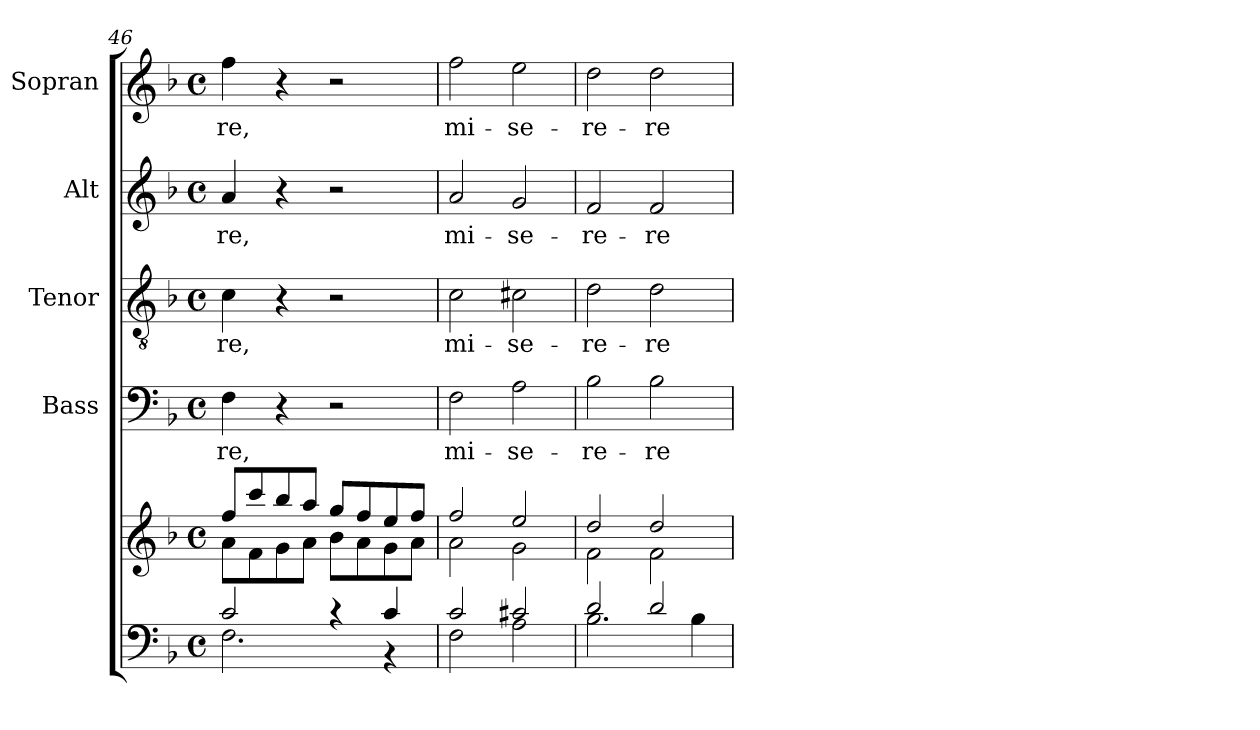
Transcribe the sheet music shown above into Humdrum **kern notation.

**kern	**kern	**kern	**text	**kern	**text	**kern	**text	**kern	**text
*part5	*part5	*part4	*part4	*part3	*part3	*part2	*part2	*part1	*part1
*staff6	*staff5	*staff4	*staff4	*staff3	*staff3	*staff2	*staff2	*staff1	*staff1
*	*	*I"Bass	*	*I"Tenor	*	*I"Alt	*	*I"Sopran	*
*	*	*I'B.	*	*I'T.	*	*I'A.	*	*I'S.	*
*clefF4	*clefG2	*clefF4	*	*clefGv2	*	*clefG2	*	*clefG2	*
*k[b-]	*k[b-]	*k[b-]	*	*k[b-]	*	*k[b-]	*	*k[b-]	*
*F:	*F:	*F:	*	*F:	*	*F:	*	*F:	*
*M4/4	*M4/4	*M4/4	*	*M4/4	*	*M4/4	*	*M4/4	*
*met(c)	*met(c)	*met(c)	*	*met(c)	*	*met(c)	*	*met(c)	*
=46	=46	=46	=46	=46	=46	=46	=46	=46	=46
*^	*^	*	*	*	*	*	*	*	*
!	!	!	!	!	!LO:LY:b	!	!LO:LY:b	!	!LO:LY:b	!	!LO:LY:b
2c/	2.F\	8ff/L	8a\L	4F\	-re,	4c\	-re,	4a/	-re,	4ff\	-re,
.	.	8ccc/	8f\	.	.	.	.	.	.	.	.
.	.	8bb-/	8g\	4r	.	4r	.	4r	.	4r	.
.	.	8aa/J	8a\J	.	.	.	.	.	.	.	.
4rc	.	8gg/L	8b-\L	2r	.	2r	.	2r	.	2r	.
.	.	8ff/	8a\	.	.	.	.	.	.	.	.
4c/	4r	8ee/	8g\	.	.	.	.	.	.	.	.
.	.	8ff/J	8a\J	.	.	.	.	.	.	.	.
=47	=47	=47	=47	=47	=47	=47	=47	=47	=47	=47	=47
!	!	!	!	!	!LO:LY:b	!	!LO:LY:b	!	!LO:LY:b	!	!LO:LY:b
2c/	2F\	2ff/	2a\	2F\	mi-	2c\	mi-	2a/	mi-	2ff\	mi-
!	!	!	!	!	!LO:LY:b	!	!LO:LY:b	!	!LO:LY:b	!	!LO:LY:b
2c#X/	2A\	2ee/	2g\	2A\	-se-	2c#X\	-se-	2g/	-se-	2ee\	-se-
=48	=48	=48	=48	=48	=48	=48	=48	=48	=48	=48	=48
!	!	!	!	!	!LO:LY:b	!	!LO:LY:b	!	!LO:LY:b	!	!LO:LY:b
2d/	2.B-\	2dd/	2f\	2B-\	-re-	2d\	-re-	2f/	-re-	2dd\	-re-
!	!	!	!	!	!LO:LY:b	!	!LO:LY:b	!	!LO:LY:b	!	!LO:LY:b
2d/	.	2dd/	2f\	2B-\	-re	2d\	-re	2f/	-re	2dd\	-re
.	4B-\	.	.	.	.	.	.	.	.	.	.
*v	*v	*	*	*	*	*	*	*	*	*	*
*	*v	*v	*	*	*	*	*	*	*	*
=	=	=	=	=	=	=	=	=	=
*-	*-	*-	*-	*-	*-	*-	*-	*-	*-
